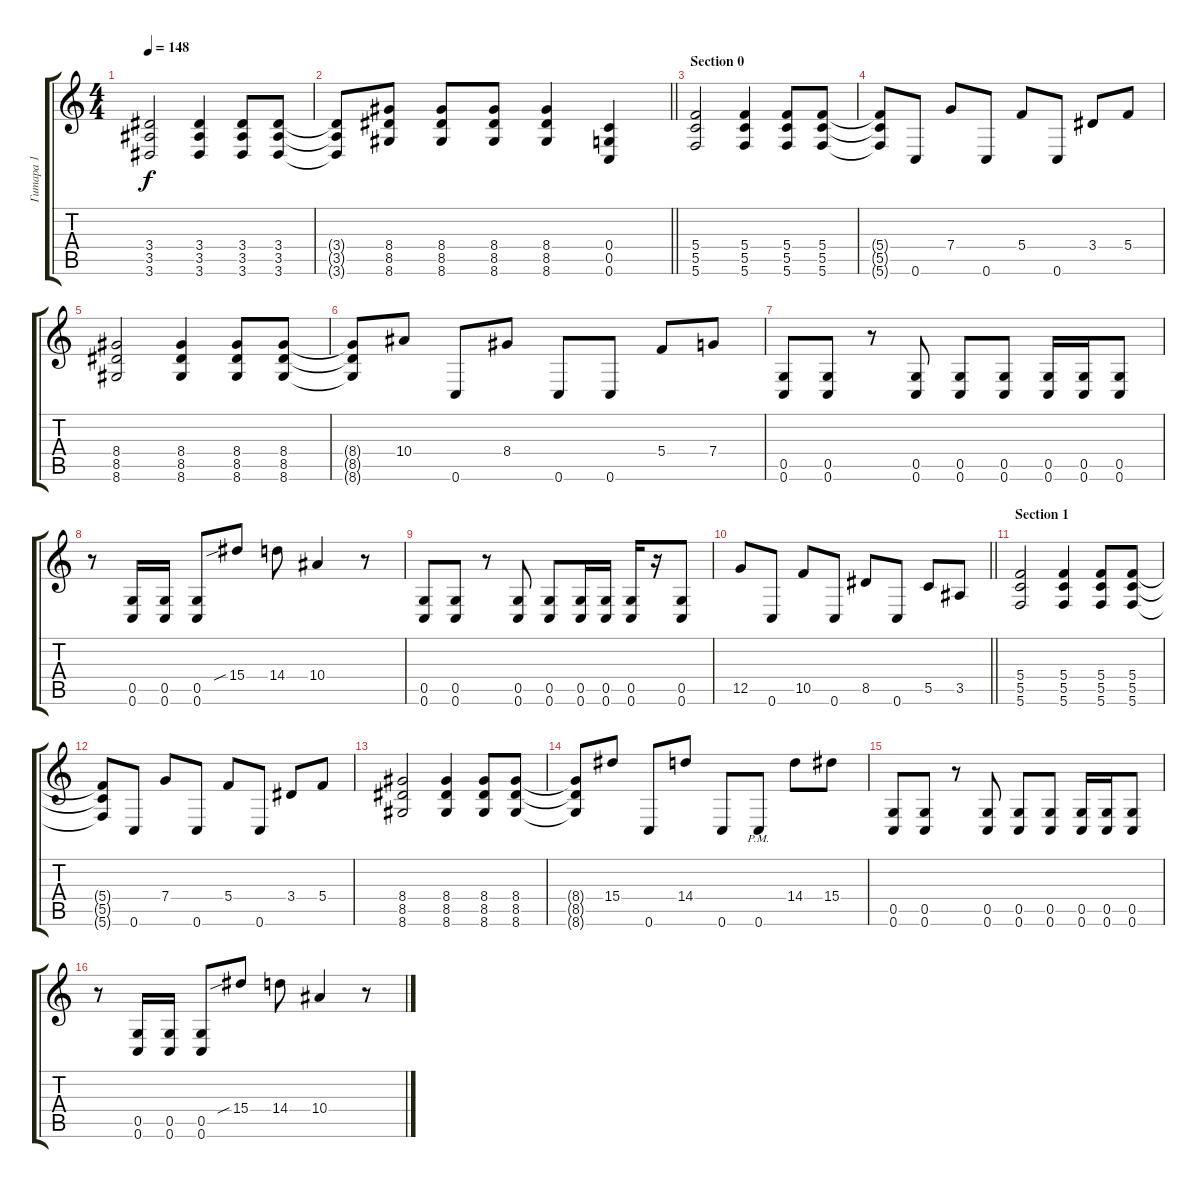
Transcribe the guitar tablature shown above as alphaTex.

\track ("Гитара 1" "Гитара 1") {instrument distortionguitar}
\staff {score tabs}
\tuning (D4 A3 F3 C3 G2 C2) {hide}
\ts (4 4)
\tempo 148
\clef g2
\ks c
(3.4 3.5 3.6).2{dy f} (3.4 3.5 3.6).4 (3.4 3.5 3.6).8 (3.4 3.5 3.6).8 |
\barLineRight lightlight
(3.4{t} 3.5{t} 3.6{t}).8 (8.4 8.5 8.6).8 (8.4 8.5 8.6).8 (8.4 8.5 8.6).8 (8.4 8.5 8.6).4 (0.4 0.5 0.6).4 |
\section ("" "Section 0")
(5.4 5.5 5.6).2{balance 0} (5.4 5.5 5.6).4 (5.4 5.5 5.6).8 (5.4 5.5 5.6).8 |
(5.4{t} 5.5{t} 5.6{t}).8 0.6.8 7.4.8 0.6.8 5.4.8 0.6.8 3.4.8 5.4.8 |
(8.4 8.5 8.6).2 (8.4 8.5 8.6).4 (8.4 8.5 8.6).8 (8.4 8.5 8.6).8 |
(8.4{t} 8.5{t} 8.6{t}).8 10.4.8 0.6.8 8.4.8 0.6.8 0.6.8 5.4.8 7.4.8 |
(0.5 0.6).8 (0.5 0.6).8 r.8 (0.5 0.6).8 (0.5 0.6).8 (0.5 0.6).8 (0.5 0.6).16 (0.5 0.6).16 (0.5 0.6).8 |
r.8 (0.5 0.6).16 (0.5 0.6).16 (0.5 0.6).8 15.4{sib}.8 14.4.8 10.4.4 r.8 |
(0.5 0.6).8 (0.5 0.6).8 r.8 (0.5 0.6).8 (0.5 0.6).8 (0.5 0.6).16 (0.5 0.6).16 (0.5 0.6).16 r.16 (0.5 0.6).8 |
\barLineRight lightlight
12.5.8 0.6.8 10.5.8 0.6.8 8.5.8 0.6.8 5.5.8 3.5.8 |
\section ("" "Section 1")
(5.4 5.5 5.6).2 (5.4 5.5 5.6).4 (5.4 5.5 5.6).8 (5.4 5.5 5.6).8 |
(5.4{t} 5.5{t} 5.6{t}).8 0.6.8 7.4.8 0.6.8 5.4.8 0.6.8 3.4.8 5.4.8 |
(8.4 8.5 8.6).2 (8.4 8.5 8.6).4 (8.4 8.5 8.6).8 (8.4 8.5 8.6).8 |
(8.4{t} 8.5{t} 8.6{t}).8 15.4.8 0.6.8 14.4.8 0.6.8 0.6{pm}.8 14.4.8 15.4.8 |
(0.5 0.6).8 (0.5 0.6).8 r.8 (0.5 0.6).8 (0.5 0.6).8 (0.5 0.6).8 (0.5 0.6).16 (0.5 0.6).16 (0.5 0.6).8 |
r.8 (0.5 0.6).16 (0.5 0.6).16 (0.5 0.6).8 15.4{sib}.8 14.4.8 10.4.4 r.8
